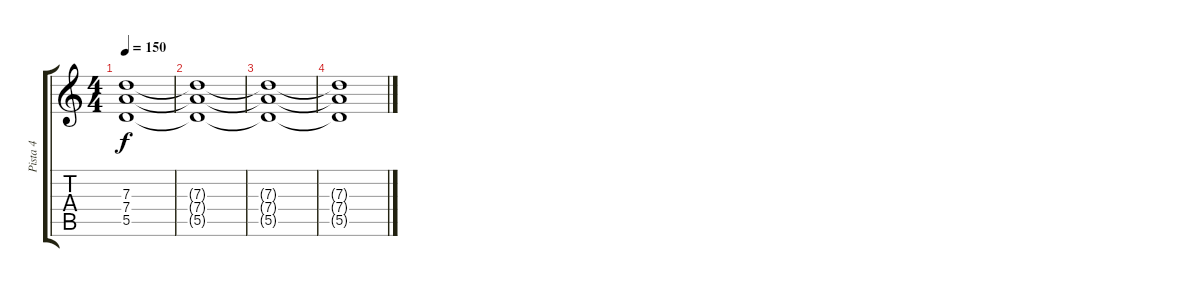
\track ("Pista 4" "Pista 4") {instrument overdrivenguitar}
\staff {score tabs}
\tuning (E4 B3 G3 D3 A2 E2) {hide}
\ts (4 4)
\tempo 150
\clef g2
\ks c
(7.3 7.4 5.5).1{dy f volume 0} |
(7.3{t} 7.4{t} 5.5{t}).1 |
(7.3{t} 7.4{t} 5.5{t}).1 |
(7.3{t} 7.4{t} 5.5{t}).1
